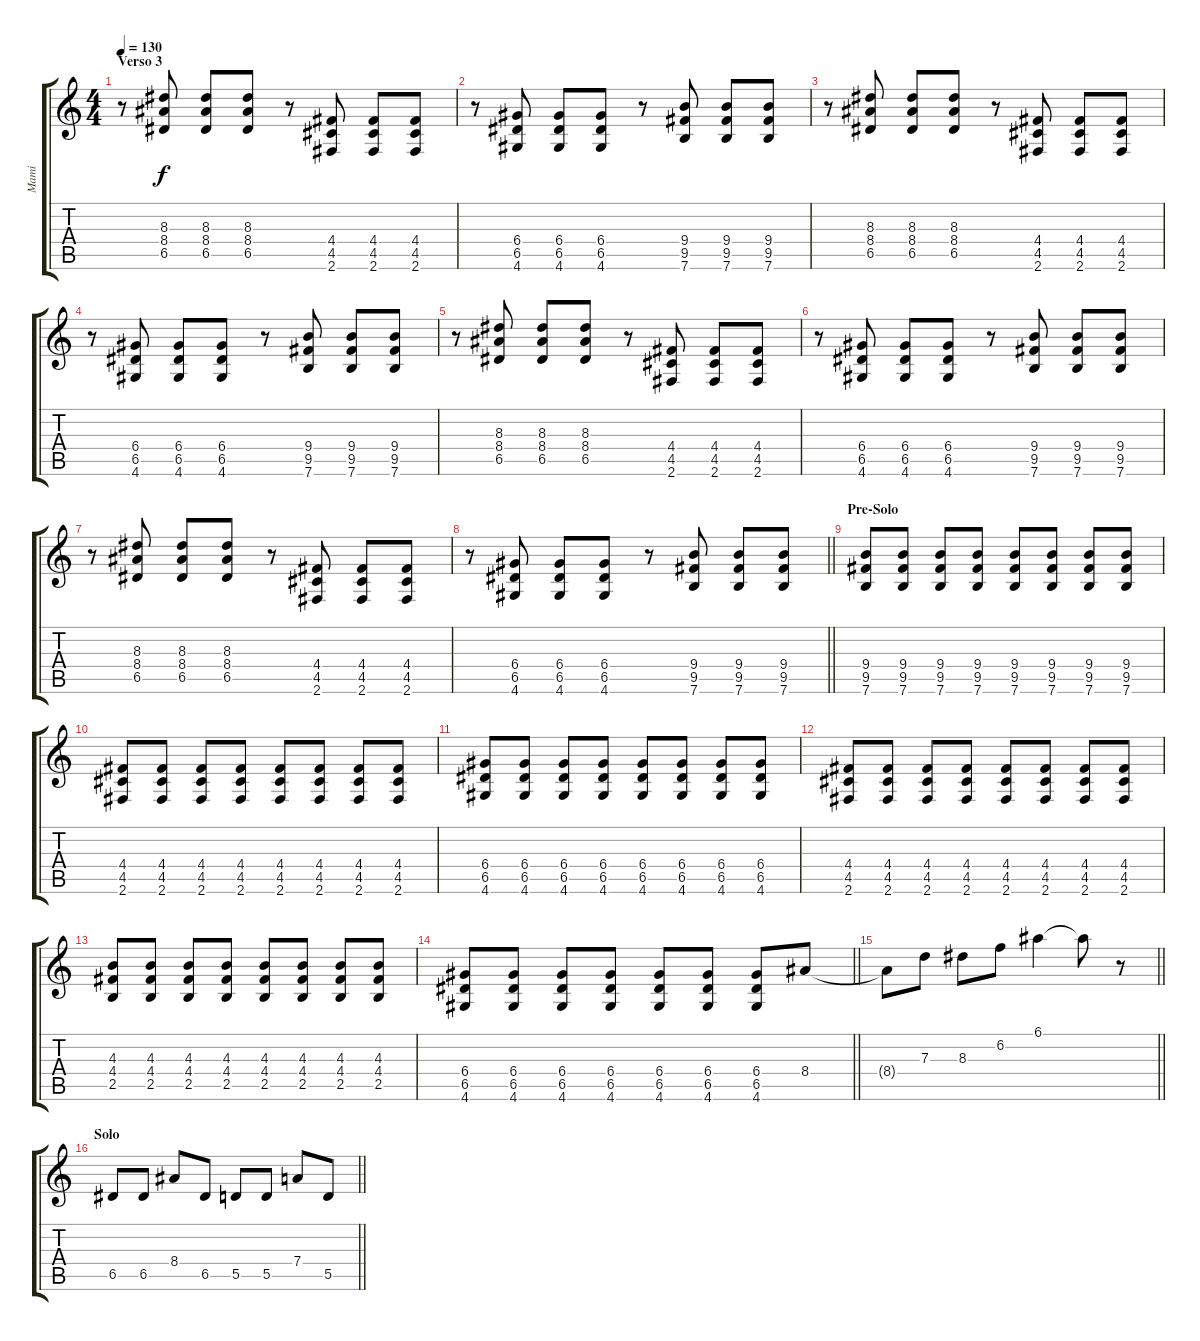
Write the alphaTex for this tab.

\track ("Mami" "Mami") {instrument distortionguitar}
\staff {score tabs}
\tuning (E4 B3 G3 D3 A2 E2) {hide}
\ts (4 4)
\section ("" "Verso 3")
\tempo 130
\clef g2
\ks c
r.8{dy f} (8.3 8.4 6.5).8 (8.3 8.4 6.5).8 (8.3 8.4 6.5).8 r.8 (4.4 4.5 2.6).8 (4.4 4.5 2.6).8 (4.4 4.5 2.6).8 |
r.8 (6.4 6.5 4.6).8 (6.4 6.5 4.6).8 (6.4 6.5 4.6).8 r.8 (9.4 9.5 7.6).8 (9.4 9.5 7.6).8 (9.4 9.5 7.6).8 |
r.8 (8.3 8.4 6.5).8 (8.3 8.4 6.5).8 (8.3 8.4 6.5).8 r.8 (4.4 4.5 2.6).8 (4.4 4.5 2.6).8 (4.4 4.5 2.6).8 |
r.8 (6.4 6.5 4.6).8 (6.4 6.5 4.6).8 (6.4 6.5 4.6).8 r.8 (9.4 9.5 7.6).8 (9.4 9.5 7.6).8 (9.4 9.5 7.6).8 |
r.8 (8.3 8.4 6.5).8 (8.3 8.4 6.5).8 (8.3 8.4 6.5).8 r.8 (4.4 4.5 2.6).8 (4.4 4.5 2.6).8 (4.4 4.5 2.6).8 |
r.8 (6.4 6.5 4.6).8 (6.4 6.5 4.6).8 (6.4 6.5 4.6).8 r.8 (9.4 9.5 7.6).8 (9.4 9.5 7.6).8 (9.4 9.5 7.6).8 |
r.8 (8.3 8.4 6.5).8 (8.3 8.4 6.5).8 (8.3 8.4 6.5).8 r.8 (4.4 4.5 2.6).8 (4.4 4.5 2.6).8 (4.4 4.5 2.6).8 |
\barLineRight lightlight
r.8 (6.4 6.5 4.6).8 (6.4 6.5 4.6).8 (6.4 6.5 4.6).8 r.8 (9.4 9.5 7.6).8 (9.4 9.5 7.6).8 (9.4 9.5 7.6).8 |
\section ("" "Pre-Solo")
(9.4 9.5 7.6).8 (9.4 9.5 7.6).8 (9.4 9.5 7.6).8 (9.4 9.5 7.6).8 (9.4 9.5 7.6).8 (9.4 9.5 7.6).8 (9.4 9.5 7.6).8 (9.4 9.5 7.6).8 |
(4.4 4.5 2.6).8 (4.4 4.5 2.6).8 (4.4 4.5 2.6).8 (4.4 4.5 2.6).8 (4.4 4.5 2.6).8 (4.4 4.5 2.6).8 (4.4 4.5 2.6).8 (4.4 4.5 2.6).8 |
(6.4 6.5 4.6).8 (6.4 6.5 4.6).8 (6.4 6.5 4.6).8 (6.4 6.5 4.6).8 (6.4 6.5 4.6).8 (6.4 6.5 4.6).8 (6.4 6.5 4.6).8 (6.4 6.5 4.6).8 |
(4.4 4.5 2.6).8 (4.4 4.5 2.6).8 (4.4 4.5 2.6).8 (4.4 4.5 2.6).8 (4.4 4.5 2.6).8 (4.4 4.5 2.6).8 (4.4 4.5 2.6).8 (4.4 4.5 2.6).8 |
(4.3 4.4 2.5).8 (4.3 4.4 2.5).8 (4.3 4.4 2.5).8 (4.3 4.4 2.5).8 (4.3 4.4 2.5).8 (4.3 4.4 2.5).8 (4.3 4.4 2.5).8 (4.3 4.4 2.5).8 |
\barLineRight lightlight
(6.4 6.5 4.6).8 (6.4 6.5 4.6).8 (6.4 6.5 4.6).8 (6.4 6.5 4.6).8 (6.4 6.5 4.6).8 (6.4 6.5 4.6).8 (6.4 6.5 4.6).8 8.4.8 |
\barLineRight lightlight
8.4{t}.8 7.3.8 8.3.8 6.2.8 6.1.4 6.1{t}.8 r.8 |
\section ("" "Solo")
\barLineRight lightlight
6.5.8 6.5.8 8.4.8 6.5.8 5.5.8 5.5.8 7.4.8 5.5.8
